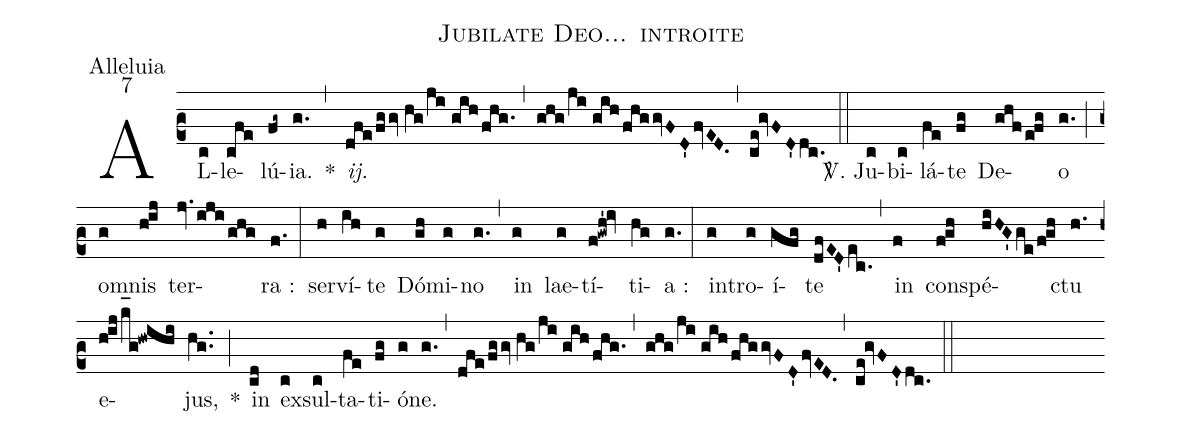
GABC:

name:Jubilate Deo... introite;
office-part:Alleluia;
mode:7;
%%
(c2) AL(c)le(cfe)lú(fg~){ia}.(g.) *(,) <i>ij.</i>(dfe/fggv//hg/ji//gihfhg.) (,) (ghg/ji//gihfhggvFD'fvED.) (,) (ce!gvFD'dc.) (::) <sp>V/</sp>. Ju(c)bi(c)lá(fe)te(fg) De(ghfefg)o(g.) (;) o(g)mnis(hij) ter(jv.ijighg)ra :(f.) (:) ser(h)ví(ih)te(g) Dó(gh)mi(g)no(g.) (,) in(g) lae(g)tí(f!gwh'!iv)ti(hg)a :(g.) (:) in(g)tro(g)í(gfg)te(dfED'ec.) (,) in(f) con(fgh)spé(hiHG'ge/fgh)ctu(h.) e(hijk_[hl:1]g!hwihi)jus,(hg..) *(;) in(cd) ex(c)sul(c)ta(fe)ti(fg)ó(g)ne.(g.) (,) (dfe/fggv//hg/ji//gihfhg.) (,) (ghg/ji//gihfhggvFD'fvED.) (,) (ce!gvFD'dc.) (::)
